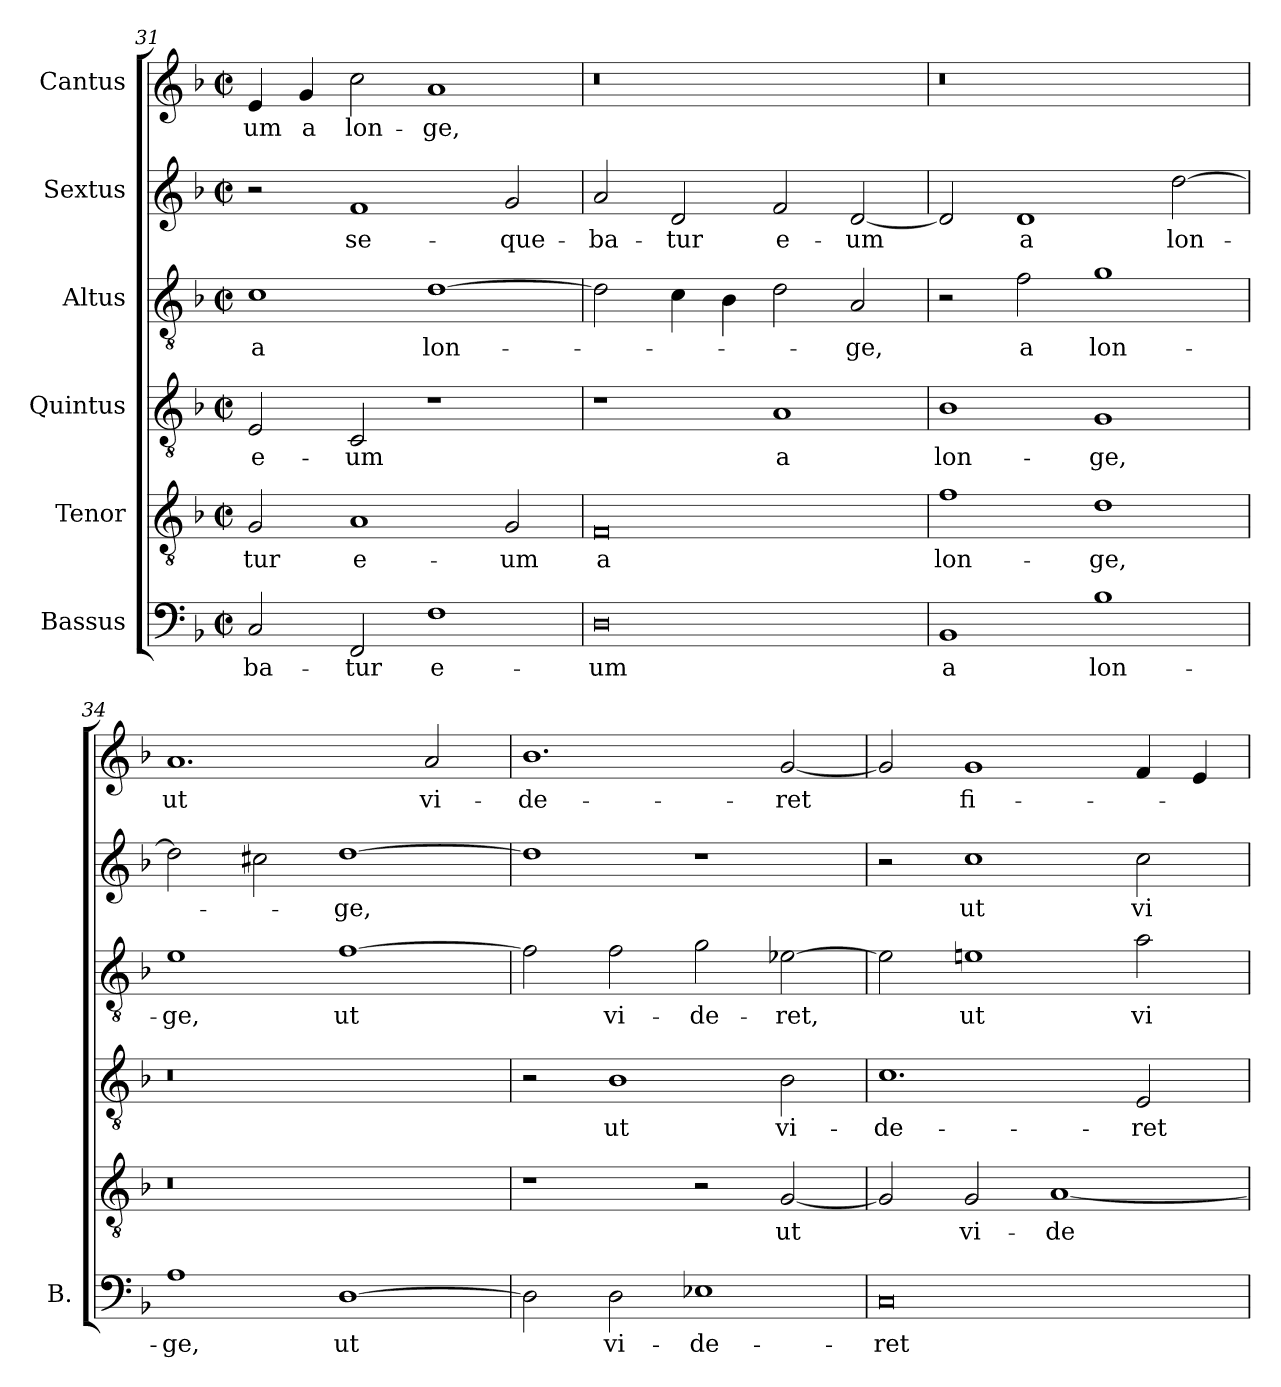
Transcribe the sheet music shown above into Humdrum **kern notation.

**kern	**text	**kern	**text	**kern	**text	**kern	**text	**kern	**text	**kern	**text
*part6	*part6	*part5	*part5	*part4	*part4	*part3	*part3	*part2	*part2	*part1	*part1
*staff6	*staff6	*staff5	*staff5	*staff4	*staff4	*staff3	*staff3	*staff2	*staff2	*staff1	*staff1
*I"Bassus	*	*I"Tenor	*	*I"Quintus	*	*I"Altus	*	*I"Sextus	*	*I"Cantus	*
*I'B.	*	*	*	*	*	*	*	*	*	*	*
*clefF4	*	*clefGv2	*	*clefGv2	*	*clefGv2	*	*clefG2	*	*clefG2	*
*k[b-]	*	*k[b-]	*	*k[b-]	*	*k[b-]	*	*k[b-]	*	*k[b-]	*
*F:	*	*F:	*	*F:	*	*F:	*	*F:	*	*F:	*
*M2/2	*	*M2/2	*	*M2/2	*	*M2/2	*	*M2/2	*	*M2/2	*
*met(c|)	*	*met(c|)	*	*met(c|)	*	*met(c|)	*	*met(c|)	*	*met(c|)	*
=31	=31	=31	=31	=31	=31	=31	=31	=31	=31	=31	=31
2C/	-ba-	2G/	-tur	2E/	e-	1c\	a	2r	.	4e/	-um
.	.	.	.	.	.	.	.	.	.	4g/	a
2FF/	-tur	1A/	e-	2C/	-um	.	.	1f/	se-	2cc\	lon-
1F\	e-	.	.	1r	.	[1d\	lon-	.	.	1a/	-ge,
.	.	2G/	-um	.	.	.	.	2g/	-que-	.	.
=32	=32	=32	=32	=32	=32	=32	=32	=32	=32	=32	=32
!	!	!	!	!	!	!	!	!	!	!LO:N:vis=0	!
0D\	-um	0F/	a	1r	.	2d\]	.	2a/	-ba-	1r	.
.	.	.	.	.	.	4c\	.	2d/	-tur	.	.
.	.	.	.	.	.	4B-\	.	.	.	.	.
.	.	.	.	1A/	a	2d\	.	2f/	e-	1ryy	.
.	.	.	.	.	.	2A/	-ge,	[2d/	-um	.	.
=33	=33	=33	=33	=33	=33	=33	=33	=33	=33	=33	=33
!	!	!	!	!	!	!	!	!	!	!LO:N:vis=0	!
1BB-/	a	1f\	lon-	1B-\	lon-	2r	.	2d/]	.	1r	.
.	.	.	.	.	.	2f\	a	1d/	a	.	.
1B-\	lon-	1d\	-ge,	1G/	-ge,	1g\	lon-	.	.	1ryy	.
.	.	.	.	.	.	.	.	[2dd\	lon-	.	.
=34	=34	=34	=34	=34	=34	=34	=34	=34	=34	=34	=34
!	!	!LO:N:vis=0	!	!LO:N:vis=0	!	!	!	!	!	!	!
1A\	-ge,	1r	.	1r	.	1e\	-ge,	2dd\]	.	1.a/	ut
.	.	.	.	.	.	.	.	2cc#X\	.	.	.
[1D\	ut	1ryy	.	1ryy	.	[1f\	ut	[1dd\	-ge,	.	.
.	.	.	.	.	.	.	.	.	.	2a/	vi-
=35	=35	=35	=35	=35	=35	=35	=35	=35	=35	=35	=35
2D\]	.	1r	.	2r	.	2f\]	.	1dd\]	.	1.b-\	-de-
2D\	vi-	.	.	1B-\	ut	2f\	vi-	.	.	.	.
1E-X\	-de-	2r	.	.	.	2g\	-de-	1r	.	.	.
.	.	[2G/	ut	2B-\	vi-	[2e-X\	-ret,	.	.	[2g/	-ret
=36	=36	=36	=36	=36	=36	=36	=36	=36	=36	=36	=36
0C/	-ret	2G/]	.	1.c\	-de-	2e-\]	.	2r	.	2g/]	.
.	.	2G/	vi-	.	.	1en\	ut	1cc\	ut	1g/	fi-
.	.	[1A/	-de-	.	.	.	.	.	.	.	.
.	.	.	.	2E/	-ret	2a\	vi-	2cc\	vi-	4f/	.
.	.	.	.	.	.	.	.	.	.	4e/	.
=	=	=	=	=	=	=	=	=	=	=	=
*-	*-	*-	*-	*-	*-	*-	*-	*-	*-	*-	*-
